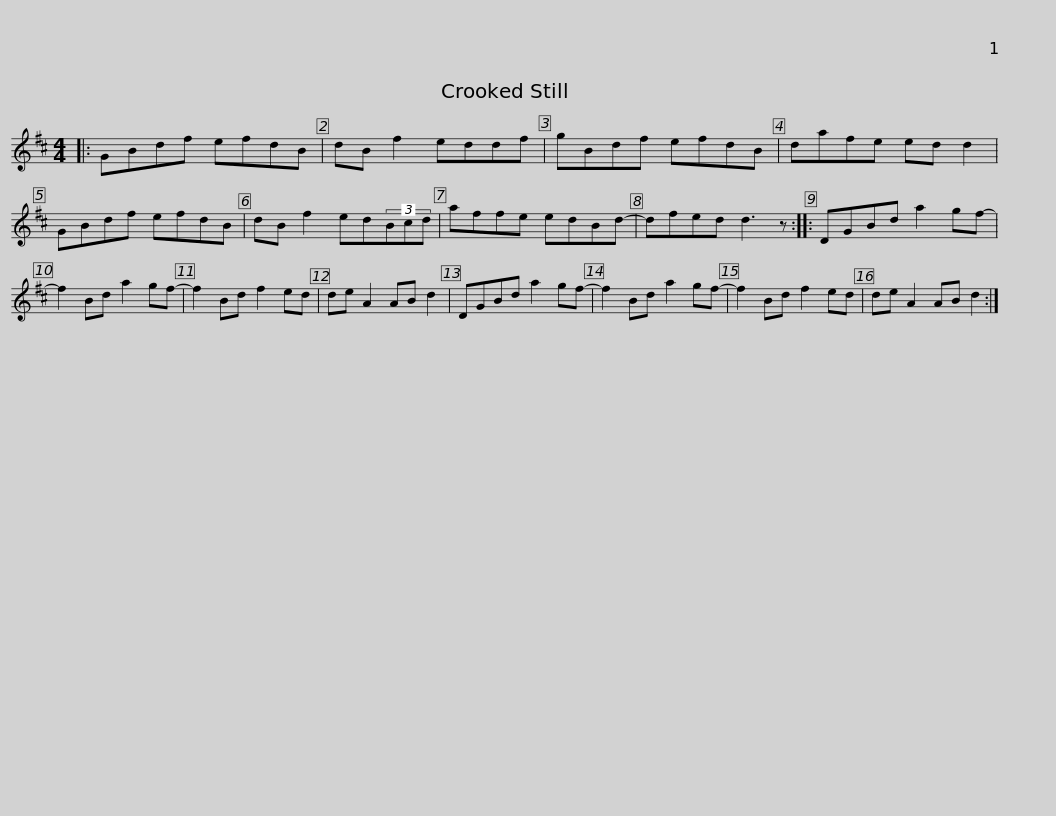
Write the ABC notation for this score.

X:1
L:1/8
M:4/4
I:linebreak $
K:D
V:1 treble
V:1
|: GBdf efdB | dB f2 eddf | gBdf efdB | dafe ed d2 | GBdf efdB |$ %5
 dB f2 ed(3Bcd | affe edBd- | dfed d3 z :: DGBd a2 gf- | f2 Bd a2 gf- | %10
 f2 Bd f2 ed |$ de A2 AB d2 | DGBd a2 gf- | f2 Bd a2 gf- | f2 Bd f2 ed | %15
 de A2 AB d2 :| %16
